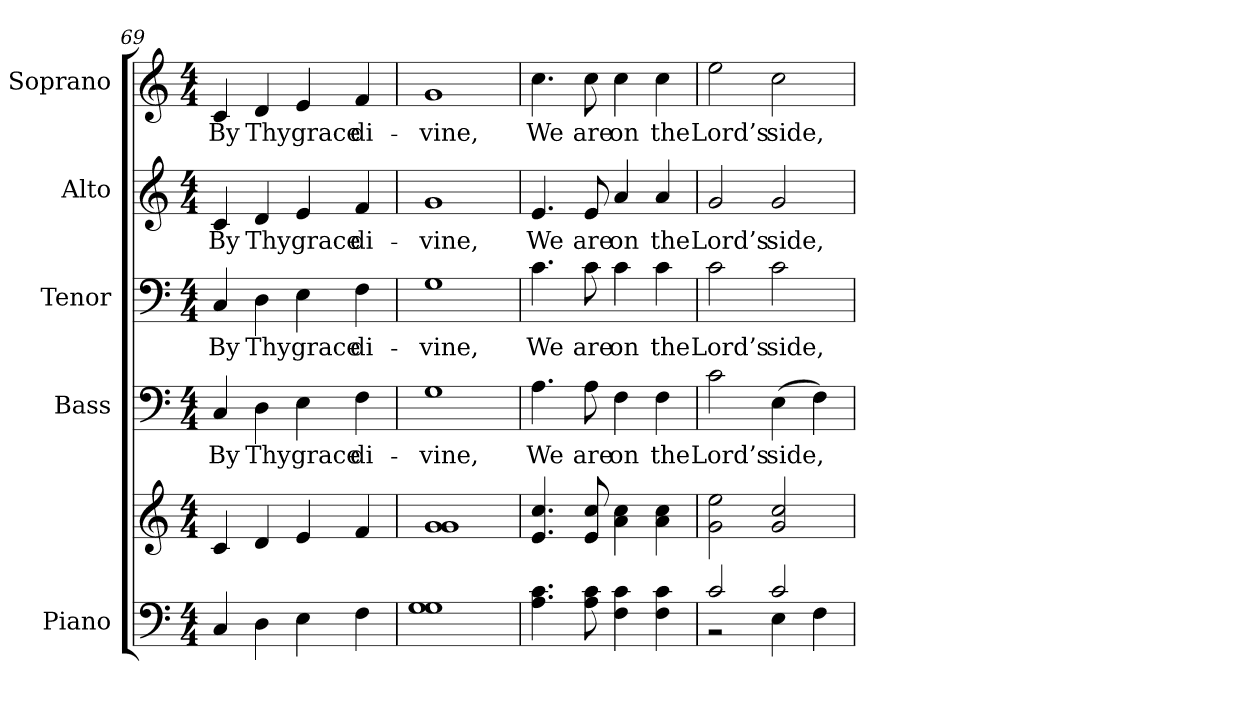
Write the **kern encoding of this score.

**kern	**kern	**kern	**text	**kern	**text	**kern	**text	**kern	**text
*part5	*part5	*part4	*part4	*part3	*part3	*part2	*part2	*part1	*part1
*staff6	*staff5	*staff4	*staff4	*staff3	*staff3	*staff2	*staff2	*staff1	*staff1
*I"Piano	*	*I"Bass	*	*I"Tenor	*	*I"Alto	*	*I"Soprano	*
*I'Pno.	*	*I'B.	*	*I'T.	*	*I'A.	*	*I'S.	*
*clefF4	*clefG2	*clefF4	*	*clefF4	*	*clefG2	*	*clefG2	*
*k[]	*k[]	*k[]	*	*k[]	*	*k[]	*	*k[]	*
*C:	*C:	*C:	*	*C:	*	*C:	*	*C:	*
*M4/4	*M4/4	*M4/4	*	*M4/4	*	*M4/4	*	*M4/4	*
=69	=69	=69	=69	=69	=69	=69	=69	=69	=69
!	!	!	!LO:LY:b:color=#000000	!	!	!	!	!	!
!	!	!	!	!	!LO:LY:b:color=#000000	!	!	!	!
!	!	!	!	!	!	!	!LO:LY:b:color=#000000	!	!
!	!	!	!	!	!	!	!	!	!LO:LY:b:color=#000000
4Ci/	4ci/	4Ci/	By	4Ci/	By	4ci/	By	4ci/	By
!	!	!	!LO:LY:b:color=#000000	!	!	!	!	!	!
!	!	!	!	!	!LO:LY:b:color=#000000	!	!	!	!
!	!	!	!	!	!	!	!LO:LY:b:color=#000000	!	!
!	!	!	!	!	!	!	!	!	!LO:LY:b:color=#000000
4Di\	4di/	4Di\	Thy	4Di\	Thy	4di/	Thy	4di/	Thy
!	!	!	!LO:LY:b:color=#000000	!	!	!	!	!	!
!	!	!	!	!	!LO:LY:b:color=#000000	!	!	!	!
!	!	!	!	!	!	!	!LO:LY:b:color=#000000	!	!
!	!	!	!	!	!	!	!	!	!LO:LY:b:color=#000000
4Ei\	4ei/	4Ei\	grace	4Ei\	grace	4ei/	grace	4ei/	grace
!	!	!	!LO:LY:b:color=#000000	!	!	!	!	!	!
!	!	!	!	!	!LO:LY:b:color=#000000	!	!	!	!
!	!	!	!	!	!	!	!LO:LY:b:color=#000000	!	!
!	!	!	!	!	!	!	!	!	!LO:LY:b:color=#000000
4Fi\	4fi/	4Fi\	di-	4Fi\	di-	4fi/	di-	4fi/	di-
!!LO:PB:g=z
=70	=70	=70	=70	=70	=70	=70	=70	=70	=70
!	!	!	!LO:LY:b:color=#000000	!	!	!	!	!	!
!	!	!	!	!	!LO:LY:b:color=#000000	!	!	!	!
!	!	!	!	!	!	!	!LO:LY:b:color=#000000	!	!
!	!	!	!	!	!	!	!	!	!LO:LY:b:color=#000000
1Gi 1Gi	1gi 1gi	1Gi	-vine,	1Gi	-vine,	1gi	-vine,	1gi	-vine,
=71	=71	=71	=71	=71	=71	=71	=71	=71	=71
!	!	!	!LO:LY:b:color=#000000	!	!	!	!	!	!
!	!	!	!	!	!LO:LY:b:color=#000000	!	!	!	!
!	!	!	!	!	!	!	!LO:LY:b:color=#000000	!	!
!	!	!	!	!	!	!	!	!	!LO:LY:b:color=#000000
4.Ai\ 4.ci	4.ei/ 4.cci	4.Ai\	We	4.ci\	We	4.ei/	We	4.cci\	We
!	!	!	!LO:LY:b:color=#000000	!	!	!	!	!	!
!	!	!	!	!	!LO:LY:b:color=#000000	!	!	!	!
!	!	!	!	!	!	!	!LO:LY:b:color=#000000	!	!
!	!	!	!	!	!	!	!	!	!LO:LY:b:color=#000000
8Ai\ 8ci	8ei/ 8cci	8Ai\	are	8ci\	are	8ei/	are	8cci\	are
!	!	!	!LO:LY:b:color=#000000	!	!	!	!	!	!
!	!	!	!	!	!LO:LY:b:color=#000000	!	!	!	!
!	!	!	!	!	!	!	!LO:LY:b:color=#000000	!	!
!	!	!	!	!	!	!	!	!	!LO:LY:b:color=#000000
4Fi\ 4ci	4ai\ 4cci	4Fi\	on	4ci\	on	4ai/	on	4cci\	on
!	!	!	!LO:LY:b:color=#000000	!	!	!	!	!	!
!	!	!	!	!	!LO:LY:b:color=#000000	!	!	!	!
!	!	!	!	!	!	!	!LO:LY:b:color=#000000	!	!
!	!	!	!	!	!	!	!	!	!LO:LY:b:color=#000000
4Fi\ 4ci	4ai\ 4cci	4Fi\	the	4ci\	the	4ai/	the	4cci\	the
=72	=72	=72	=72	=72	=72	=72	=72	=72	=72
*^	*	*	*	*	*	*	*	*	*
!	!	!	!	!LO:LY:b:color=#000000	!	!	!	!	!	!
!	!	!	!	!	!	!LO:LY:b:color=#000000	!	!	!	!
!	!	!	!	!	!	!	!	!LO:LY:b:color=#000000	!	!
!	!	!	!	!	!	!	!	!	!	!LO:LY:b:color=#000000
2ci/	2r	2gi\ 2eei	2ci\	Lord’s	2ci\	Lord’s	2gi/	Lord’s	2eei\	Lord’s
!	!	!	!	!LO:LY:b:color=#000000	!	!	!	!	!	!
!	!	!	!	!	!	!LO:LY:b:color=#000000	!	!	!	!
!	!	!	!	!	!	!	!	!LO:LY:b:color=#000000	!	!
!	!	!	!	!	!	!	!	!	!	!LO:LY:b:color=#000000
2ci/	4Ei\	2gi/ 2cci	(4Ei\	side,	2ci\	side,	2gi/	side,	2cci\	side,
.	4Fi\	.	4Fi\)	.	.	.	.	.	.	.
*v	*v	*	*	*	*	*	*	*	*	*
=	=	=	=	=	=	=	=	=	=
*-	*-	*-	*-	*-	*-	*-	*-	*-	*-
